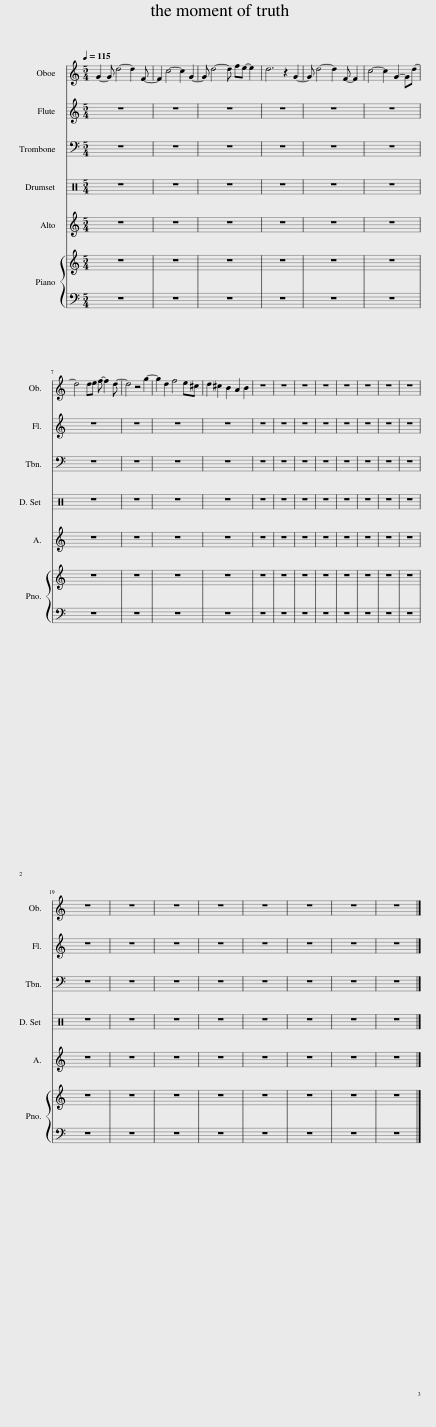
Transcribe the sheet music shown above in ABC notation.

X:1
L:1/8
Q:1/4=115
M:5/4
I:linebreak $
K:C
V:1 treble
V:1
 G2- G d4- d2 F- | F2 c4- c2 G2- | G d4- d fe- e2 | d6 z2 G2- | G d4- d2 F- F2 | %5
 c4- c2 G2- Gd- |$ d4 de f- f2 d- | d4 z4 g2- | g2 d2 f4 e^c | d2 ^c2 B2 A2 B2 | %10
 z10 | z10 | z10 | z10 | z10 | %15
 z10 | z10 | z10 |$ z10 | z10 | %20
 z10 | z10 | z10 | z10 | z10 | %25
 z10 |] %26
